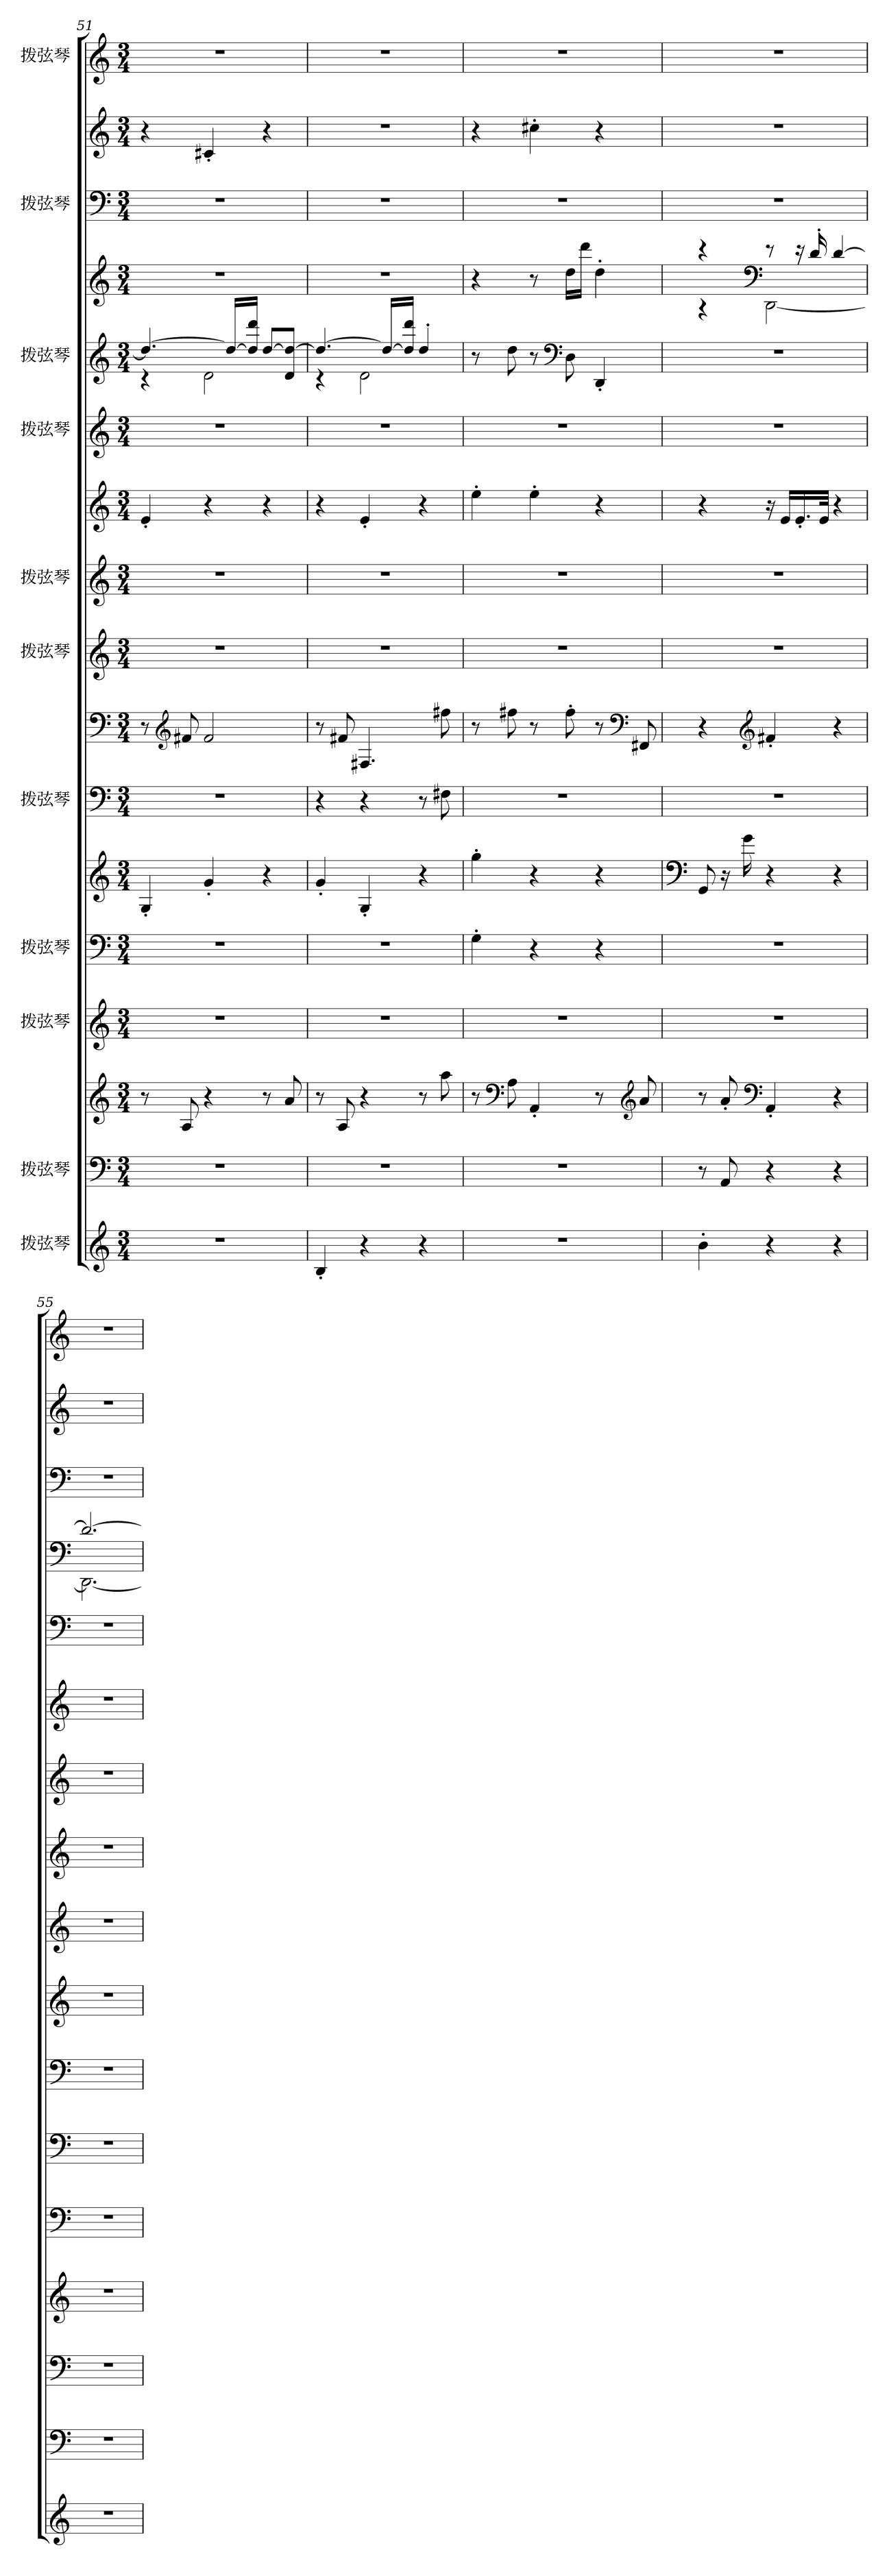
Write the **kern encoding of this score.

**kern	**kern	**kern	**kern	**kern	**kern	**kern	**kern	**kern	**kern	**kern	**kern	**kern	**kern	**kern	**kern	**kern
*part11	*part10	*part10	*part9	*part8	*part8	*part7	*part7	*part6	*part5	*part5	*part4	*part3	*part3	*part2	*part2	*part1
*staff17	*staff16	*staff15	*staff14	*staff13	*staff12	*staff11	*staff10	*staff9	*staff8	*staff7	*staff6	*staff5	*staff4	*staff3	*staff2	*staff1
*I"拨弦琴	*I"拨弦琴	*	*I"拨弦琴	*I"拨弦琴	*	*I"拨弦琴	*	*I"拨弦琴	*I"拨弦琴	*	*I"拨弦琴	*I"拨弦琴	*	*I"拨弦琴	*	*I"拨弦琴
!!LO:PB:g=z
*clefG2	*clefF4	*clefG2	*clefG2	*clefF4	*clefG2	*clefF4	*clefF4	*clefG2	*clefG2	*clefG2	*clefG2	*clefG2	*clefG2	*clefF4	*clefG2	*clefG2
*k[]	*k[]	*k[]	*k[]	*k[]	*k[]	*k[]	*k[]	*k[]	*k[]	*k[]	*k[]	*k[]	*k[]	*k[]	*k[]	*k[]
*M3/4	*M3/4	*M3/4	*M3/4	*M3/4	*M3/4	*M3/4	*M3/4	*M3/4	*M3/4	*M3/4	*M3/4	*M3/4	*M3/4	*M3/4	*M3/4	*M3/4
=51	=51	=51	=51	=51	=51	=51	=51	=51	=51	=51	=51	=51	=51	=51	=51	=51
*	*	*	*	*	*	*	*	*	*	*	*	*^	*	*	*	*
2.r	2.r	8r	2.r	2.r	4G'/	2.r	8r	2.r	2.r	4e'/	2.r	4.dd/_	4r	2.r	2.r	4r	2.r
*	*	*	*	*	*	*	*clefG2	*	*	*	*	*	*	*	*	*	*
.	.	8A/	.	.	.	.	8f#X/	.	.	.	.	.	.	.	.	.	.
.	.	4r	.	.	4g'/	.	2f#/	.	.	4r	.	.	2d\	.	.	4c#X'/	.
.	.	.	.	.	.	.	.	.	.	.	.	16dd/LL_	.	.	.	.	.
.	.	.	.	.	.	.	.	.	.	.	.	16dd/] 16ddd/JJ	.	.	.	.	.
.	.	8r	.	.	4r	.	.	.	.	4r	.	[8dd/L	.	.	.	4r	.
.	.	8a/	.	.	.	.	.	.	.	.	.	8d/ 8dd/_J	.	.	.	.	.
=52	=52	=52	=52	=52	=52	=52	=52	=52	=52	=52	=52	=52	=52	=52	=52	=52	=52
4B'/	2.r	8r	2.r	2.r	4g'/	4r	8r	2.r	2.r	4r	2.r	4.dd/_	4r	2.r	2.r	2.r	2.r
.	.	8A/	.	.	.	.	8f#X/	.	.	.	.	.	.	.	.	.	.
4r	.	4r	.	.	4G'/	4r	4.F#X/	.	.	4e'/	.	.	2d\	.	.	.	.
.	.	.	.	.	.	.	.	.	.	.	.	16dd/LL_	.	.	.	.	.
.	.	.	.	.	.	.	.	.	.	.	.	16dd/] 16ddd/JJ	.	.	.	.	.
4r	.	8r	.	.	4r	8r	.	.	.	4r	.	4dd'/	.	.	.	.	.
.	.	8aa\	.	.	.	8F#X\	8ff#X\	.	.	.	.	.	.	.	.	.	.
*	*	*	*	*	*	*	*	*	*	*	*	*v	*v	*	*	*	*
=53	=53	=53	=53	=53	=53	=53	=53	=53	=53	=53	=53	=53	=53	=53	=53	=53
2.r	2.r	8r	2.r	4G'\	4gg'\	2.r	8r	2.r	2.r	4ee'\	2.r	8r	4r	2.r	4r	2.r
*	*	*clefF4	*	*	*	*	*	*	*	*	*	*	*	*	*	*
.	.	8A\	.	.	.	.	8ff#X\	.	.	.	.	8dd\	.	.	.	.
.	.	4AA'/	.	4r	4r	.	8r	.	.	4ee'\	.	8r	8r	.	4cc#X'\	.
*	*	*	*	*	*	*	*	*	*	*	*	*clefF4	*	*	*	*
.	.	.	.	.	.	.	8ff#'\	.	.	.	.	8D\	16dd\LL	.	.	.
.	.	.	.	.	.	.	.	.	.	.	.	.	16ddd\JJ	.	.	.
.	.	8r	.	4r	4r	.	8r	.	.	4r	.	4DD'/	4dd'\	.	4r	.
*	*	*clefG2	*	*	*	*	*clefF4	*	*	*	*	*	*	*	*	*
.	.	8a/	.	.	.	.	8FF#X/	.	.	.	.	.	.	.	.	.
!!LO:PB:g=z
=54	=54	=54	=54	=54	=54	=54	=54	=54	=54	=54	=54	=54	=54	=54	=54	=54
*	*	*	*	*	*clefF4	*	*	*	*	*	*	*	*	*	*	*
*	*	*	*	*	*	*	*	*	*	*	*	*	*^	*	*	*
4b'\	8r	8r	2.r	2.r	8GG/	2.r	4r	2.r	2.r	4r	2.r	2.r	4r	4r	2.r	2.r	2.r
.	8AA/	8a'/	.	.	16r	.	.	.	.	.	.	.	.	.	.	.	.
.	.	.	.	.	16g\	.	.	.	.	.	.	.	.	.	.	.	.
*	*	*clefF4	*	*	*	*	*clefG2	*	*	*	*	*	*clefF4	*	*	*	*
4r	4r	4AA'/	.	.	4r	.	4f#X'/	.	.	16r	.	.	8r	[2DD\	.	.	.
.	.	.	.	.	.	.	.	.	.	16e/LL	.	.	.	.	.	.	.
.	.	.	.	.	.	.	.	.	.	16.e'/	.	.	16r	.	.	.	.
.	.	.	.	.	.	.	.	.	.	.	.	.	16d'/	.	.	.	.
.	.	.	.	.	.	.	.	.	.	32e/JJk	.	.	.	.	.	.	.
4r	4r	4r	.	.	4r	.	4r	.	.	4r	.	.	[4d/	.	.	.	.
=55	=55	=55	=55	=55	=55	=55	=55	=55	=55	=55	=55	=55	=55	=55	=55	=55	=55
2.r	2.r	2.r	2.r	2.r	2.r	2.r	2.r	2.r	2.r	2.r	2.r	2.r	2.d/_	2.DD\_	2.r	2.r	2.r
*	*	*	*	*	*	*	*	*	*	*	*	*	*v	*v	*	*	*
=	=	=	=	=	=	=	=	=	=	=	=	=	=	=	=	=
*-	*-	*-	*-	*-	*-	*-	*-	*-	*-	*-	*-	*-	*-	*-	*-	*-
